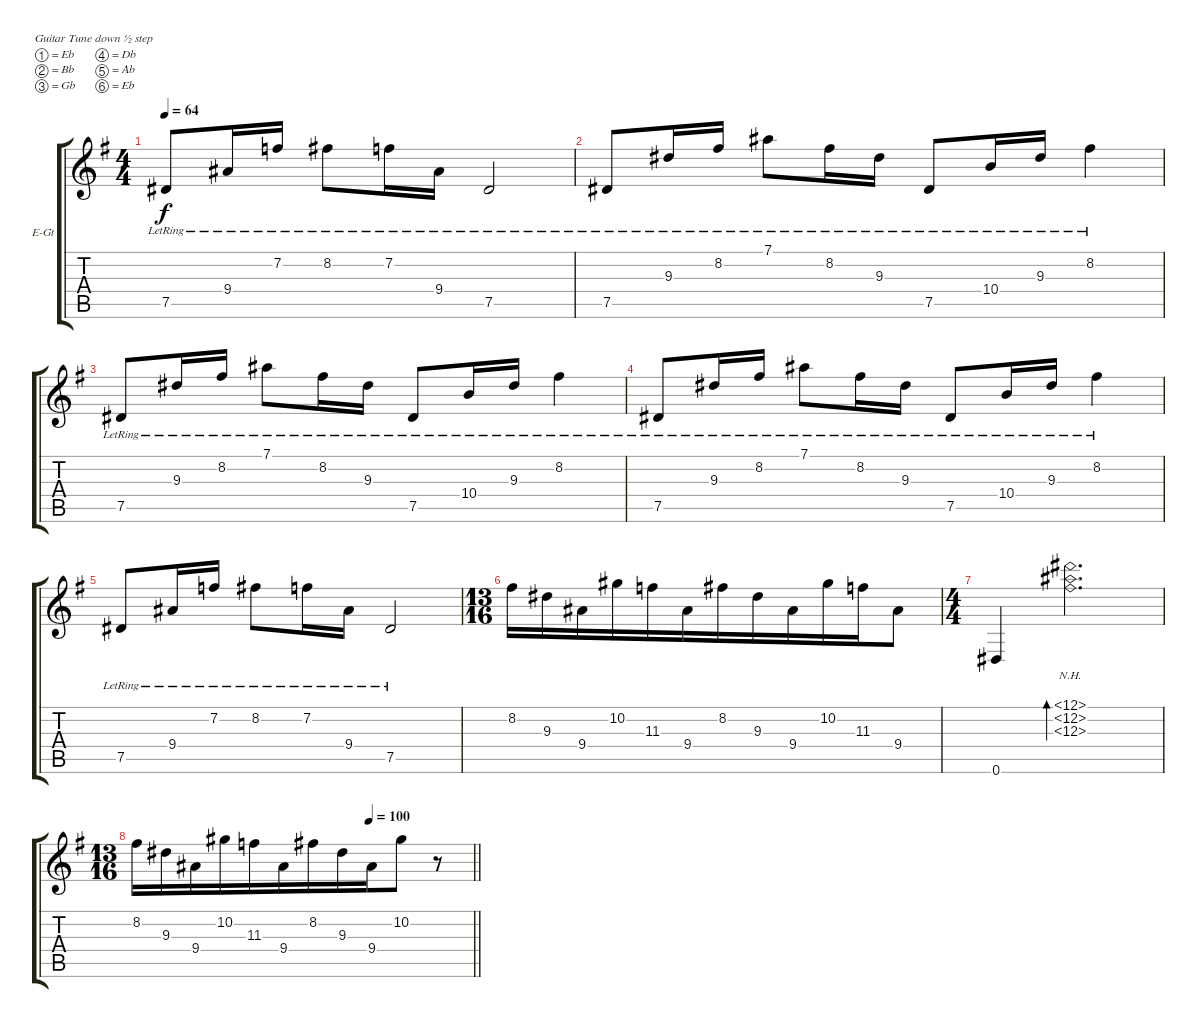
\bracketExtendMode groupsimilarinstruments
\firstSystemTrackNameOrientation horizontal
\otherSystemsTrackNameOrientation horizontal
\track ("Гитара 2" "E-Gt") {mute instrument distortionguitar}
\staff {score tabs}
\tuning (Eb4 Bb3 Gb3 Db3 Ab2 Eb2)
\ts (4 4)
\tempo 64
\clef g2
\ks eminor
7.5{lr}.8{dy f} 9.4{lr}.16 7.2{lr}.16 8.2{lr}.8 7.2{lr}.16 9.4{lr}.16 7.5{lr}.2 |
7.5{lr}.8 9.3{lr}.16 8.2{lr}.16 7.1{lr}.8 8.2{lr}.16 9.3{lr}.16 7.5{lr}.8 10.4{lr}.16 9.3{lr}.16 8.2{lr}.4 |
7.5{lr}.8 9.3{lr}.16 8.2{lr}.16 7.1{lr}.8 8.2{lr}.16 9.3{lr}.16 7.5{lr}.8 10.4{lr}.16 9.3{lr}.16 8.2{lr}.4 |
7.5{lr}.8 9.3{lr}.16 8.2{lr}.16 7.1{lr}.8 8.2{lr}.16 9.3{lr}.16 7.5{lr}.8 10.4{lr}.16 9.3{lr}.16 8.2{lr}.4 |
7.5{lr}.8 9.4{lr}.16 7.2{lr}.16 8.2{lr}.8 7.2{lr}.16 9.4{lr}.16 7.5{lr}.2 |
\ts (13 16)
\beaming (8 6)
8.2.16 9.3.16 9.4.16 10.2.16 11.3.16 9.4.16 8.2.16 9.3.16 9.4.16 10.2.16 11.3.16 9.4.8 |
\ts (4 4)
\beaming (8 2 2 2 2)
0.6.4 (12.1{nh} 12.2{nh} 12.3{nh}).2{d bd 240} |
\ts (13 16)
\beaming (8 6)
\tempo (100 0.692308)
\barLineRight lightlight
8.2.16 9.3.16 9.4.16 10.2.16 11.3.16 9.4.16 8.2.16 9.3.16 9.4.16 10.2.8 r.8
